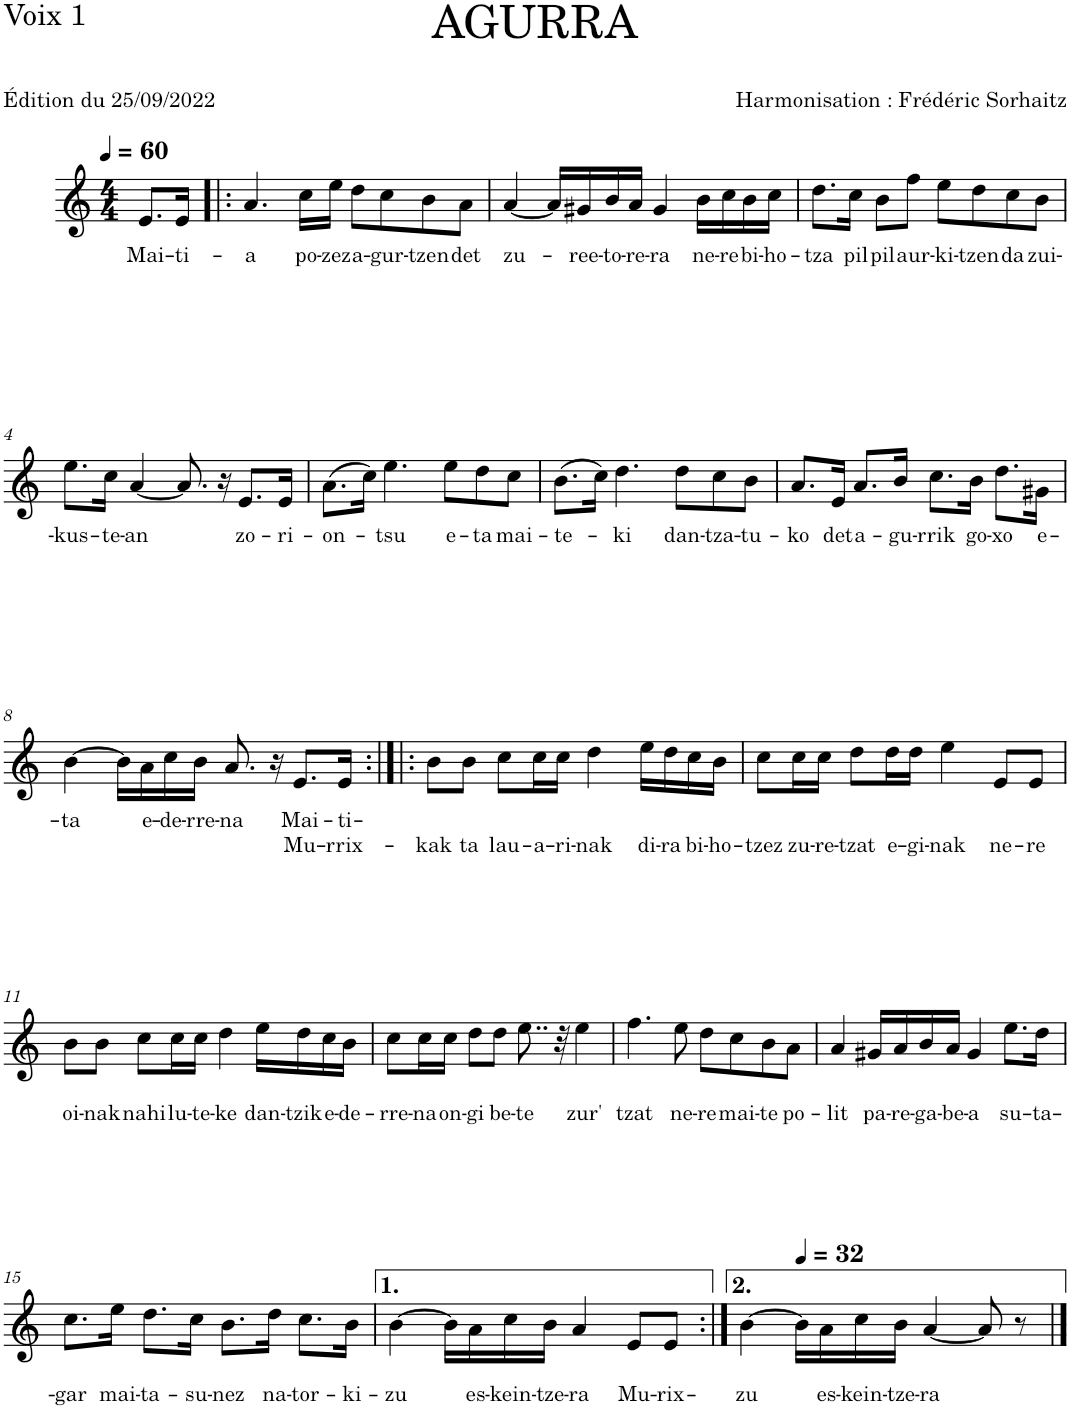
**kern	**text	**text
*part1	*part1	*part1
*staff1	*staff1	*staff1
*I"Voix 1	*	*
*I'V.1	*	*
*clefG2	*	*
*k[]	*	*
*M4/4	*	*
*MM60	*	*
=	=	=
!	!LO:LY:b	!
8.e/L	Mai-	.
!	!LO:LY:b	!
16e/Jk	-ti-	.
=1!|:	=1!|:	=1!|:
!	!LO:LY:b	!
4.a/	-a	.
!	!LO:LY:b	!
16cc\LL	po-	.
!	!LO:LY:b	!
16ee\JJ	-zez	.
!	!LO:LY:b	!
8dd\L	a-	.
!	!LO:LY:b	!
8cc\	-gur-	.
!	!LO:LY:b	!
8b\	-tzen	.
!	!LO:LY:b	!
8a\J	det	.
=2	=2	=2
!	!LO:LY:b	!
[4a/	zu-	.
16a/LL]	.	.
!	!LO:LY:b	!
16g#X/	-ree-	.
!	!LO:LY:b	!
16b/	-to-	.
!	!LO:LY:b	!
16a/JJ	-re-	.
!	!LO:LY:b	!
4g#/	-ra	.
!	!LO:LY:b	!
16b\LL	ne-	.
!	!LO:LY:b	!
16cc\	-re	.
!	!LO:LY:b	!
16b\	bi-	.
!	!LO:LY:b	!
16cc\JJ	-ho-	.
=3	=3	=3
!	!LO:LY:b	!
8.dd\L	-tza	.
!	!LO:LY:b	!
16cc\Jk	pil	.
!	!LO:LY:b	!
8b\L	pil	.
!	!LO:LY:b	!
8ff\J	aur-	.
!	!LO:LY:b	!
8ee\L	-ki-	.
!	!LO:LY:b	!
8dd\	-tzen	.
!	!LO:LY:b	!
8cc\	da	.
!	!LO:LY:b	!
8b\J	zui-	.
!!LO:LB:g=z
=4	=4	=4
!	!LO:LY:b	!
8.ee\L	-kus-	.
!	!LO:LY:b	!
16cc\Jk	-te-	.
!	!LO:LY:b	!
[4a/	-an	.
8.a/]	.	.
16r	.	.
!	!LO:LY:b	!
8.e/L	zo-	.
!	!LO:LY:b	!
16e/Jk	-ri-	.
=5	=5	=5
!	!LO:LY:b	!
(8.a\L	-on-	.
16cc\Jk)	.	.
!	!LO:LY:b	!
4.ee\	-tsu	.
!	!LO:LY:b	!
8ee\L	e-	.
!	!LO:LY:b	!
8dd\	-ta	.
!	!LO:LY:b	!
8cc\J	mai-	.
=6	=6	=6
!	!LO:LY:b	!
(8.b\L	-te-	.
16cc\Jk)	.	.
!	!LO:LY:b	!
4.dd\	-ki	.
!	!LO:LY:b	!
8dd\L	dan-	.
!	!LO:LY:b	!
8cc\	-tza-	.
!	!LO:LY:b	!
8b\J	-tu-	.
=7	=7	=7
!	!LO:LY:b	!
8.a/L	-ko	.
!	!LO:LY:b	!
16e/Jk	det	.
!	!LO:LY:b	!
8.a/L	a-	.
!	!LO:LY:b	!
16b/Jk	-gu-	.
!	!LO:LY:b	!
8.cc\L	-rrik	.
!	!LO:LY:b	!
16b\Jk	go-	.
!	!LO:LY:b	!
8.dd\L	-xo	.
!	!LO:LY:b	!
16g#X\Jk	e-	.
!!LO:LB:g=z
=8	=8	=8
!	!LO:LY:b	!
[4b\	-ta	.
16b\LL]	.	.
!	!LO:LY:b	!
16a\	e-	.
!	!LO:LY:b	!
16cc\	-de-	.
!	!LO:LY:b	!
16b\JJ	-rre-	.
!	!LO:LY:b	!
8.a/	-na	.
16r	.	.
!	!LO:LY:b	!LO:LY:b
8.e/L	Mai-	Mu-
!	!LO:LY:b	!LO:LY:b
16e/Jk	-ti-	-rrix-
=9:|!|:	=9:|!|:	=9:|!|:
!	!	!LO:LY:b
8b\L	.	-kak
!	!	!LO:LY:b
8b\J	.	ta
!	!	!LO:LY:b
8cc\L	.	lau-
!	!	!LO:LY:b
16cc\L	.	-a-
!	!	!LO:LY:b
16cc\JJ	.	-ri-
!	!	!LO:LY:b
4dd\	.	-nak
!	!	!LO:LY:b
16ee\LL	.	di-
!	!	!LO:LY:b
16dd\	.	-ra
!	!	!LO:LY:b
16cc\	.	bi-
!	!	!LO:LY:b
16b\JJ	.	-ho-
=10	=10	=10
!	!	!LO:LY:b
8cc\L	.	-tzez
!	!	!LO:LY:b
16cc\L	.	zu-
!	!	!LO:LY:b
16cc\JJ	.	-re-
!	!	!LO:LY:b
8dd\L	.	-tzat
!	!	!LO:LY:b
16dd\L	.	e-
!	!	!LO:LY:b
16dd\JJ	.	-gi-
!	!	!LO:LY:b
4ee\	.	-nak
!	!	!LO:LY:b
8e/L	.	ne-
!	!	!LO:LY:b
8e/J	.	-re
!!LO:LB:g=z
=11	=11	=11
!	!	!LO:LY:b
8b\L	.	oi-
!	!	!LO:LY:b
8b\J	.	-nak
!	!	!LO:LY:b
8cc\L	.	nahi
!	!	!LO:LY:b
16cc\L	.	lu-
!	!	!LO:LY:b
16cc\JJ	.	-te-
!	!	!LO:LY:b
4dd\	.	-ke
!	!	!LO:LY:b
16ee\LL	.	dan-
!	!	!LO:LY:b
16dd\	.	-tzik
!	!	!LO:LY:b
16cc\	.	e-
!	!	!LO:LY:b
16b\JJ	.	-de-
=12	=12	=12
!	!	!LO:LY:b
8cc\L	.	-rre-
!	!	!LO:LY:b
16cc\L	.	-na
!	!	!LO:LY:b
16cc\JJ	.	on-
!	!	!LO:LY:b
8dd\L	.	-gi
!	!	!LO:LY:b
8dd\J	.	be-
!	!	!LO:LY:b
8..ee\	.	-te
32r	.	.
!	!	!LO:LY:b
4ee\	.	zur'
=13	=13	=13
!	!	!LO:LY:b
4.ff\	.	-tzat
!	!	!LO:LY:b
8ee\	.	ne-
!	!	!LO:LY:b
8dd\L	.	-re
!	!	!LO:LY:b
8cc\	.	mai-
!	!	!LO:LY:b
8b\	.	-te
!	!	!LO:LY:b
8a\J	.	po-
=14	=14	=14
!	!	!LO:LY:b
4a/	.	-lit
!	!	!LO:LY:b
16g#X/LL	.	pa-
!	!	!LO:LY:b
16a/	.	-re-
!	!	!LO:LY:b
16b/	.	-ga-
!	!	!LO:LY:b
16a/JJ	.	-be-
!	!	!LO:LY:b
4g#/	.	-a
!	!	!LO:LY:b
8.ee\L	.	su-
!	!	!LO:LY:b
16dd\Jk	.	-ta-
!!LO:LB:g=z
=15	=15	=15
!	!	!LO:LY:b
8.cc\L	.	-gar
!	!	!LO:LY:b
16ee\Jk	.	mai-
!	!	!LO:LY:b
8.dd\L	.	-ta-
!	!	!LO:LY:b
16cc\Jk	.	-su-
!	!	!LO:LY:b
8.b\L	.	-nez
!	!	!LO:LY:b
16dd\Jk	.	na-
!	!	!LO:LY:b
8.cc\L	.	-tor-
!	!	!LO:LY:b
16b\Jk	.	-ki-
=16	=16	=16
!	!	!LO:LY:b
[4b\	.	-zu
16b\LL]	.	.
!	!	!LO:LY:b
16a\	.	es-
!	!	!LO:LY:b
16cc\	.	-kein-
!	!	!LO:LY:b
16b\JJ	.	-tze-
!	!	!LO:LY:b
4a/	.	-ra
!	!	!LO:LY:b
8e/L	.	Mu-
!	!	!LO:LY:b
8e/J	.	-rix-
=17:|!	=17:|!	=17:|!
!	!	!LO:LY:b
[4b\	.	-zu
*MM32	*	*
16b\LL]	.	.
!	!	!LO:LY:b
16a\	.	es-
!	!	!LO:LY:b
16cc\	.	-kein-
!	!	!LO:LY:b
16b\JJ	.	-tze-
!	!	!LO:LY:b
[4a/	.	-ra
8a/]	.	.
8r	.	.
==	==	==
*-	*-	*-
